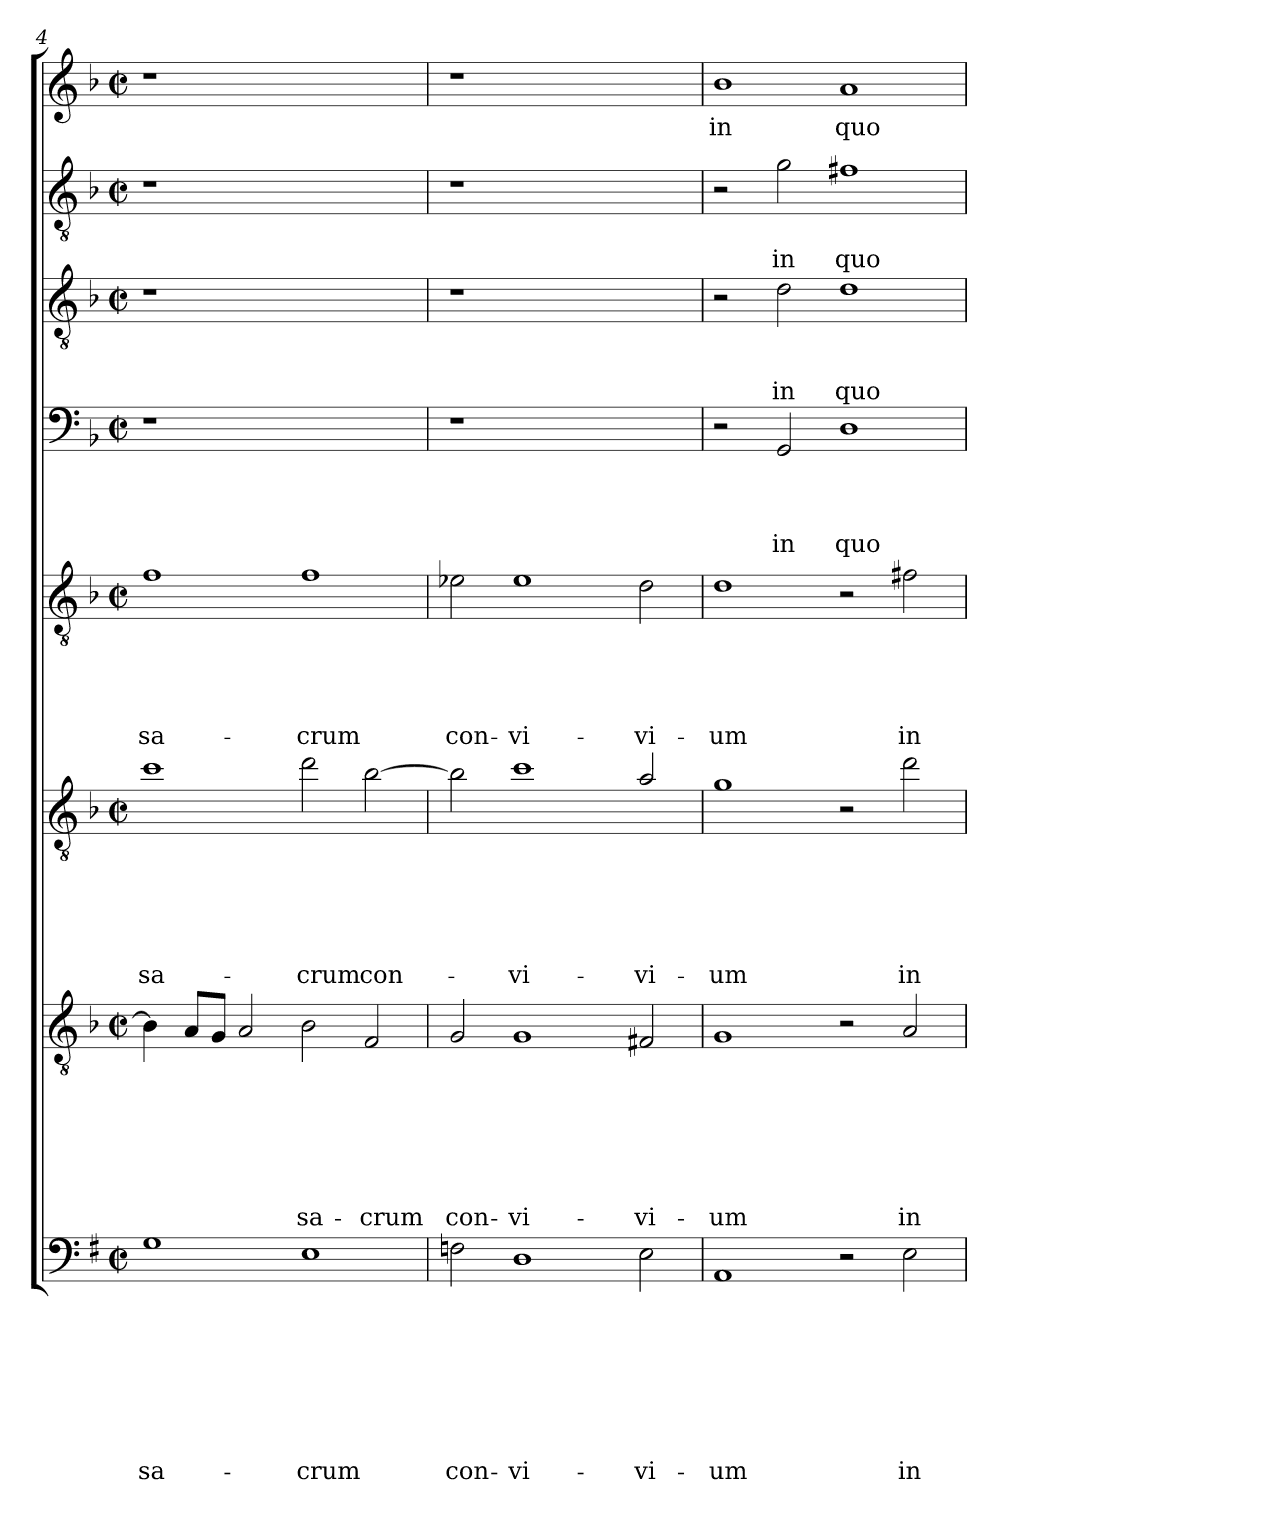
**kern	**text	**text	**text	**text	**text	**text	**text	**text	**kern	**text	**text	**text	**text	**text	**text	**text	**kern	**text	**text	**text	**text	**text	**text	**kern	**text	**text	**text	**text	**text	**kern	**text	**text	**text	**text	**kern	**text	**text	**text	**kern	**text	**text	**kern	**text
*part8	*part8	*part8	*part8	*part8	*part8	*part8	*part8	*part8	*part7	*part7	*part7	*part7	*part7	*part7	*part7	*part7	*part6	*part6	*part6	*part6	*part6	*part6	*part6	*part5	*part5	*part5	*part5	*part5	*part5	*part4	*part4	*part4	*part4	*part4	*part3	*part3	*part3	*part3	*part2	*part2	*part2	*part1	*part1
*staff8	*staff8	*staff8	*staff8	*staff8	*staff8	*staff8	*staff8	*staff8	*staff7	*staff7	*staff7	*staff7	*staff7	*staff7	*staff7	*staff7	*staff6	*staff6	*staff6	*staff6	*staff6	*staff6	*staff6	*staff5	*staff5	*staff5	*staff5	*staff5	*staff5	*staff4	*staff4	*staff4	*staff4	*staff4	*staff3	*staff3	*staff3	*staff3	*staff2	*staff2	*staff2	*staff1	*staff1
*clefF4	*	*	*	*	*	*	*	*	*clefGv2	*	*	*	*	*	*	*	*clefGv2	*	*	*	*	*	*	*clefGv2	*	*	*	*	*	*clefF4	*	*	*	*	*clefGv2	*	*	*	*clefGv2	*	*	*clefG2	*
*ITrd1c2	*	*	*	*	*	*	*	*	*	*	*	*	*	*	*	*	*ITrd8c14	*	*	*	*	*	*	*	*	*	*	*	*	*	*	*	*	*	*	*	*	*	*	*	*	*	*
*k[b-]	*	*	*	*	*	*	*	*	*k[b-]	*	*	*	*	*	*	*	*k[b-]	*	*	*	*	*	*	*k[b-]	*	*	*	*	*	*k[b-]	*	*	*	*	*k[b-]	*	*	*	*k[b-]	*	*	*k[b-]	*
*d:	*	*	*	*	*	*	*	*	*d:	*	*	*	*	*	*	*	*d:	*	*	*	*	*	*	*d:	*	*	*	*	*	*d:	*	*	*	*	*d:	*	*	*	*d:	*	*	*d:	*
*M2/2	*	*	*	*	*	*	*	*	*M2/2	*	*	*	*	*	*	*	*M2/2	*	*	*	*	*	*	*M2/2	*	*	*	*	*	*M2/2	*	*	*	*	*M2/2	*	*	*	*M2/2	*	*	*M2/2	*
*met(c|)	*	*	*	*	*	*	*	*	*met(c|)	*	*	*	*	*	*	*	*met(c|)	*	*	*	*	*	*	*met(c|)	*	*	*	*	*	*met(c|)	*	*	*	*	*met(c|)	*	*	*	*met(c|)	*	*	*met(c|)	*
=4	=4	=4	=4	=4	=4	=4	=4	=4	=4	=4	=4	=4	=4	=4	=4	=4	=4	=4	=4	=4	=4	=4	=4	=4	=4	=4	=4	=4	=4	=4	=4	=4	=4	=4	=4	=4	=4	=4	=4	=4	=4	=4	=4
!	!	!	!	!	!	!	!	!LO:LY:b	!	!	!	!	!	!	!	!	!	!	!	!	!	!	!LO:LY:b	!	!	!	!	!	!LO:LY:b	!	!	!	!	!	!	!	!	!	!	!	!	!	!
1F	.	.	.	.	.	.	.	sa-	4B-\]	.	.	.	.	.	.	.	1c	.	.	.	.	.	sa-	1f	.	.	.	.	sa-	1r	.	.	.	.	1r	.	.	.	1r	.	.	1r	.
.	.	.	.	.	.	.	.	.	8A/L	.	.	.	.	.	.	.	.	.	.	.	.	.	.	.	.	.	.	.	.	.	.	.	.	.	.	.	.	.	.	.	.	.	.
.	.	.	.	.	.	.	.	.	8G/J	.	.	.	.	.	.	.	.	.	.	.	.	.	.	.	.	.	.	.	.	.	.	.	.	.	.	.	.	.	.	.	.	.	.
.	.	.	.	.	.	.	.	.	2A/	.	.	.	.	.	.	.	.	.	.	.	.	.	.	.	.	.	.	.	.	.	.	.	.	.	.	.	.	.	.	.	.	.	.
!	!	!	!	!	!	!	!	!LO:LY:b	!	!	!	!	!	!	!	!LO:LY:b	!	!	!	!	!	!	!LO:LY:b	!	!	!	!	!	!LO:LY:b	!	!	!	!	!	!	!	!	!	!	!	!	!	!
1D	.	.	.	.	.	.	.	-crum	2B-\	.	.	.	.	.	.	sa-	2d\	.	.	.	.	.	-crum	1f	.	.	.	.	-crum	1ryy	.	.	.	.	1ryy	.	.	.	1ryy	.	.	1ryy	.
!	!	!	!	!	!	!	!	!	!	!	!	!	!	!	!	!LO:LY:b	!	!	!	!	!	!	!LO:LY:b	!	!	!	!	!	!	!	!	!	!	!	!	!	!	!	!	!	!	!	!
.	.	.	.	.	.	.	.	.	2F/	.	.	.	.	.	.	-crum	[2B-\	.	.	.	.	.	con-	.	.	.	.	.	.	.	.	.	.	.	.	.	.	.	.	.	.	.	.
=5	=5	=5	=5	=5	=5	=5	=5	=5	=5	=5	=5	=5	=5	=5	=5	=5	=5	=5	=5	=5	=5	=5	=5	=5	=5	=5	=5	=5	=5	=5	=5	=5	=5	=5	=5	=5	=5	=5	=5	=5	=5	=5	=5
!	!	!	!	!	!	!	!	!LO:LY:b	!	!	!	!	!	!	!	!LO:LY:b	!	!	!	!	!	!	!	!	!	!	!	!	!LO:LY:b	!	!	!	!	!	!	!	!	!	!	!	!	!	!
2E-X\	.	.	.	.	.	.	.	con-	2G/	.	.	.	.	.	.	con-	2B-\]	.	.	.	.	.	.	2e-X\	.	.	.	.	con-	1r	.	.	.	.	1r	.	.	.	1r	.	.	1r	.
!	!	!	!	!	!	!	!	!LO:LY:b	!	!	!	!	!	!	!	!LO:LY:b	!	!	!	!	!	!	!LO:LY:b	!	!	!	!	!	!LO:LY:b	!	!	!	!	!	!	!	!	!	!	!	!	!	!
1C	.	.	.	.	.	.	.	-vi-	1G	.	.	.	.	.	.	-vi-	1c	.	.	.	.	.	-vi-	1e-	.	.	.	.	-vi-	.	.	.	.	.	.	.	.	.	.	.	.	.	.
.	.	.	.	.	.	.	.	.	.	.	.	.	.	.	.	.	.	.	.	.	.	.	.	.	.	.	.	.	.	1ryy	.	.	.	.	1ryy	.	.	.	1ryy	.	.	1ryy	.
!	!	!	!	!	!	!	!	!LO:LY:b	!	!	!	!	!	!	!	!LO:LY:b	!	!	!	!	!	!	!LO:LY:b	!	!	!	!	!	!LO:LY:b	!	!	!	!	!	!	!	!	!	!	!	!	!	!
2D\	.	.	.	.	.	.	.	-vi-	2F#X/	.	.	.	.	.	.	-vi-	2A/	.	.	.	.	.	-vi-	2d\	.	.	.	.	-vi-	.	.	.	.	.	.	.	.	.	.	.	.	.	.
=6	=6	=6	=6	=6	=6	=6	=6	=6	=6	=6	=6	=6	=6	=6	=6	=6	=6	=6	=6	=6	=6	=6	=6	=6	=6	=6	=6	=6	=6	=6	=6	=6	=6	=6	=6	=6	=6	=6	=6	=6	=6	=6	=6
!	!	!	!	!	!	!	!	!LO:LY:b	!	!	!	!	!	!	!	!LO:LY:b	!	!	!	!	!	!	!LO:LY:b	!	!	!	!	!	!LO:LY:b	!	!	!	!	!	!	!	!	!	!	!	!	!	!LO:LY:b
1GG	.	.	.	.	.	.	.	-um	1G	.	.	.	.	.	.	-um	1G	.	.	.	.	.	-um	1d	.	.	.	.	-um	2r	.	.	.	.	2r	.	.	.	2r	.	.	1b-	in
!	!	!	!	!	!	!	!	!	!	!	!	!	!	!	!	!	!	!	!	!	!	!	!	!	!	!	!	!	!	!	!	!	!	!LO:LY:b	!	!	!	!LO:LY:b	!	!	!LO:LY:b	!	!
.	.	.	.	.	.	.	.	.	.	.	.	.	.	.	.	.	.	.	.	.	.	.	.	.	.	.	.	.	.	2GG/	.	.	.	in	2d\	.	.	in	2g\	.	in	.	.
!	!	!	!	!	!	!	!	!	!	!	!	!	!	!	!	!	!	!	!	!	!	!	!	!	!	!	!	!	!	!	!	!	!	!LO:LY:b	!	!	!	!LO:LY:b	!	!	!LO:LY:b	!	!LO:LY:b
2r	.	.	.	.	.	.	.	.	2r	.	.	.	.	.	.	.	2r	.	.	.	.	.	.	2r	.	.	.	.	.	1D	.	.	.	quo	1d	.	.	quo	1f#X	.	quo	1a	quo
!	!	!	!	!	!	!	!	!LO:LY:b	!	!	!	!	!	!	!	!LO:LY:b	!	!	!	!	!	!	!LO:LY:b	!	!	!	!	!	!LO:LY:b	!	!	!	!	!	!	!	!	!	!	!	!	!	!
2D\	.	.	.	.	.	.	.	in	2A/	.	.	.	.	.	.	in	2d\	.	.	.	.	.	in	2f#X\	.	.	.	.	in	.	.	.	.	.	.	.	.	.	.	.	.	.	.
=	=	=	=	=	=	=	=	=	=	=	=	=	=	=	=	=	=	=	=	=	=	=	=	=	=	=	=	=	=	=	=	=	=	=	=	=	=	=	=	=	=	=	=
*-	*-	*-	*-	*-	*-	*-	*-	*-	*-	*-	*-	*-	*-	*-	*-	*-	*-	*-	*-	*-	*-	*-	*-	*-	*-	*-	*-	*-	*-	*-	*-	*-	*-	*-	*-	*-	*-	*-	*-	*-	*-	*-	*-
